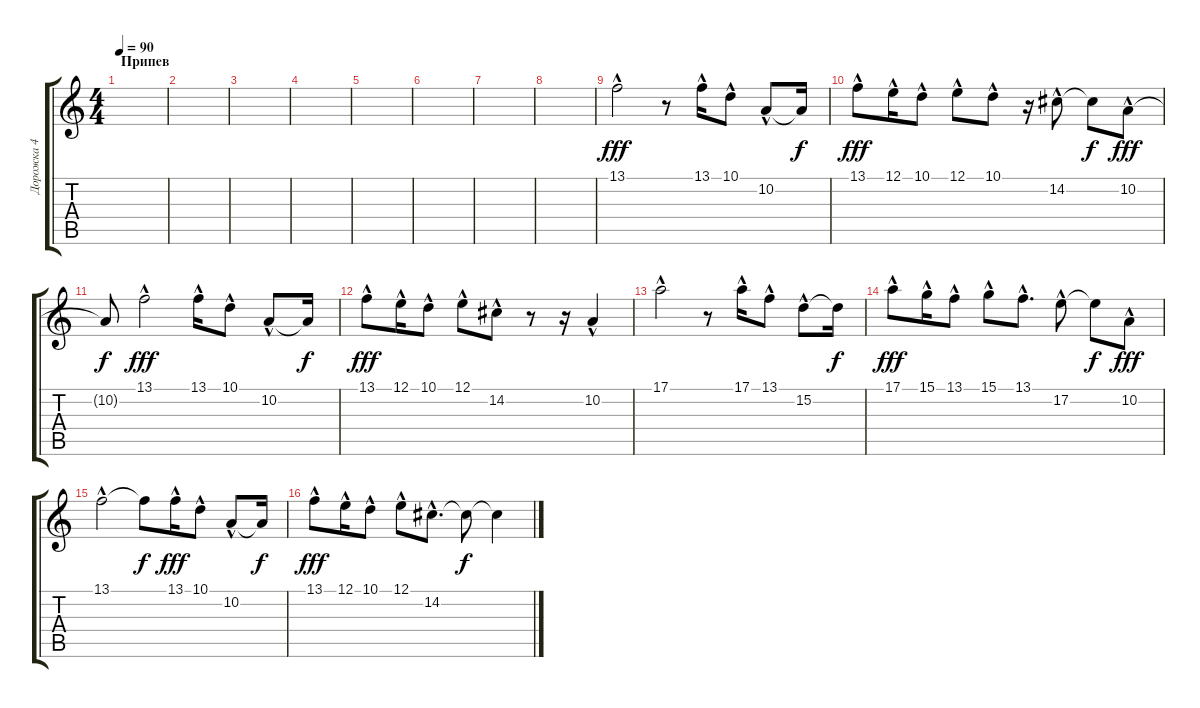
\track ("Дорожка 4" "Дорожка 4") {instrument electricpiano1}
\staff {score tabs}
\tuning (E4 B3 G3 D3 A2 E2) {hide}
\ts (4 4)
\section ("" "Припев")
\tempo 90
\clef g2
\ks c
|
|
|
|
|
|
|
|
13.1{hac}.2{dy fff} r.8 13.1{hac}.16 10.1{hac}.8 10.2{hac}.8 10.2{t}.16{dy f} |
13.1{hac}.8{dy fff} 12.1{hac}.16 10.1{hac}.8 12.1{hac}.8 10.1{hac}.8 r.16 14.2{hac}.8 14.2{t}.8{dy f} 10.2{hac}.8{dy fff} |
10.2{t}.8{dy f} 13.1{hac}.2{dy fff} 13.1{hac}.16 10.1{hac}.8 10.2{hac}.8 10.2{t}.16{dy f} |
13.1{hac}.8{dy fff} 12.1{hac}.16 10.1{hac}.8 12.1{hac}.8 14.2{hac}.8 r.8 r.16 10.2{hac}.4 |
17.1{hac}.2 r.8 17.1{hac}.16 13.1{hac}.8 15.2{hac}.8 15.2{t}.16{dy f} |
17.1{hac}.8{dy fff} 15.1{hac}.16 13.1{hac}.8 15.1{hac}.8 13.1{hac}.8{d} 17.2{hac}.8 17.2{t}.8{dy f} 10.2{hac}.8{dy fff} |
13.1{hac}.2 13.1{t}.8{dy f} 13.1{hac}.16{dy fff} 10.1{hac}.8 10.2{hac}.8 10.2{t}.16{dy f} |
13.1{hac}.8{dy fff} 12.1{hac}.16 10.1{hac}.8 12.1{hac}.8 14.2{hac}.8{d} 14.2{t}.8{dy f} 14.2{t}.4
